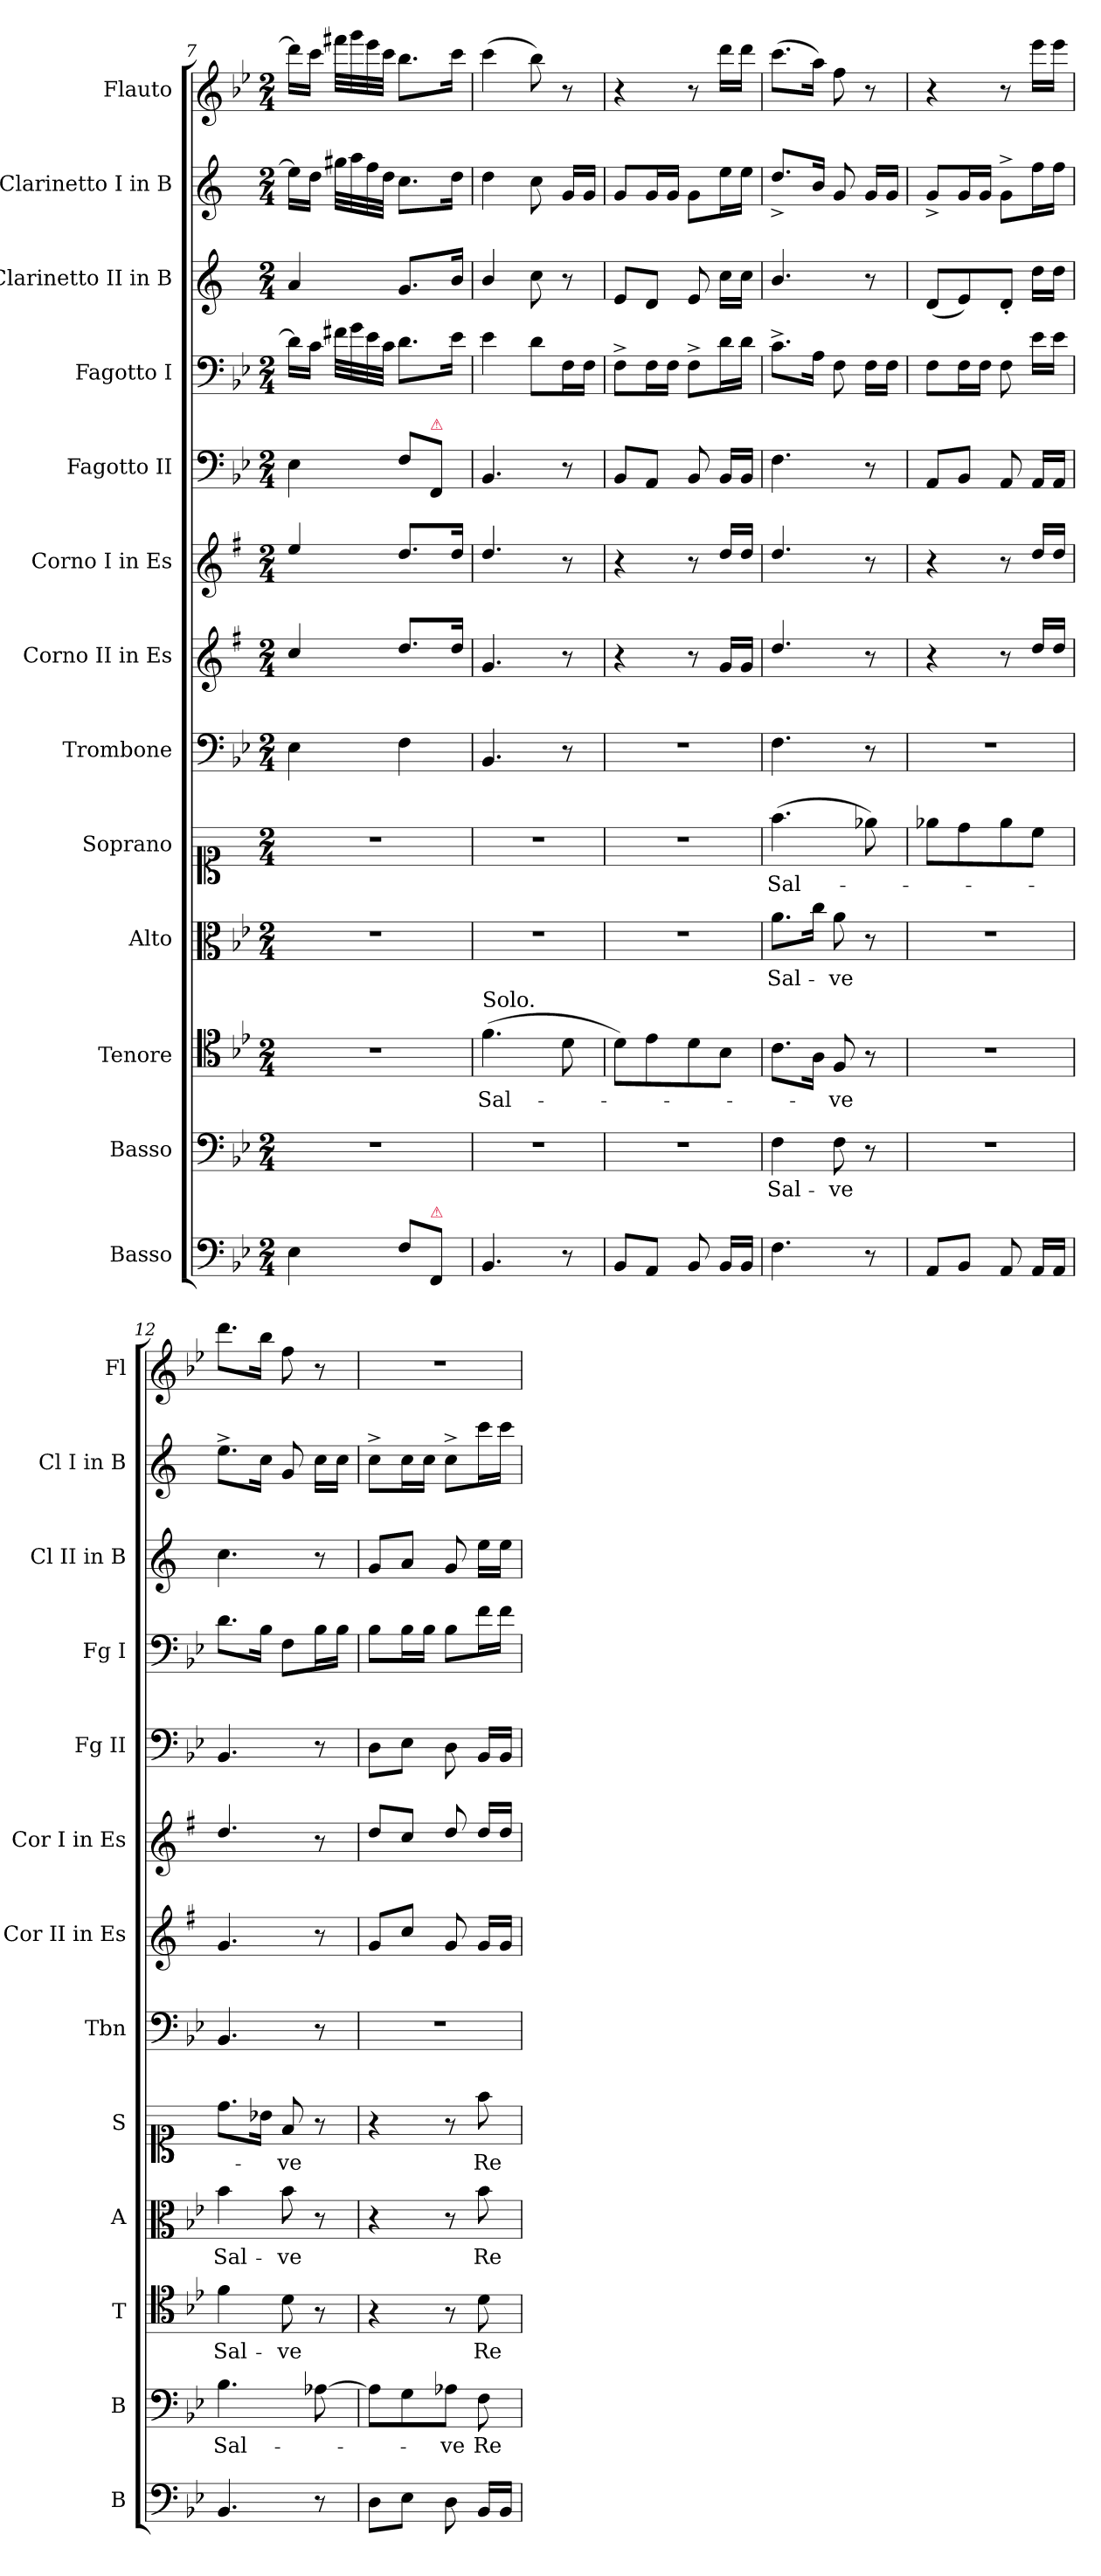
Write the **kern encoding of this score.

**kern	**kern	**text	**kern	**text	**kern	**text	**kern	**text	**kern	**kern	**kern	**kern	**kern	**kern	**kern	**kern
*part13	*part12	*part12	*part11	*part11	*part10	*part10	*part9	*part9	*part8	*part7	*part6	*part5	*part4	*part3	*part2	*part1
*staff13	*staff12	*staff12	*staff11	*staff11	*staff10	*staff10	*staff9	*staff9	*staff8	*staff7	*staff6	*staff5	*staff4	*staff3	*staff2	*staff1
*I"Basso	*I"Basso	*	*I"Tenore	*	*I"Alto	*	*I"Soprano	*	*I"Trombone	*I"Corno II in Es	*I"Corno I in Es	*I"Fagotto II	*I"Fagotto I	*I"Clarinetto II in B	*I"Clarinetto I in B	*I"Flauto
*I'B	*I'B	*	*I'T	*	*I'A	*	*I'S	*	*I'Tbn	*I'Cor II in Es	*I'Cor I in Es	*I'Fg II	*I'Fg I	*I'Cl II in B	*I'Cl I in B	*I'Fl
*clefF4	*clefF4	*	*clefC4	*	*clefC3	*	*clefC1	*	*clefF4	*clefG2	*clefG2	*clefF4	*clefF4	*clefG2	*clefG2	*clefG2
*	*	*	*	*	*	*	*	*	*	*ITrd5c9	*ITrd5c9	*	*	*ITrd1c2	*ITrd1c2	*
*k[b-e-]	*k[b-e-]	*	*k[b-e-]	*	*k[b-e-]	*	*	*	*k[b-e-]	*k[b-e-]	*k[b-e-]	*k[b-e-]	*k[b-e-]	*k[b-e-]	*k[b-e-]	*k[b-e-]
*M2/4	*M2/4	*	*M2/4	*	*M2/4	*	*M2/4	*	*M2/4	*M2/4	*M2/4	*M2/4	*M2/4	*M2/4	*M2/4	*M2/4
=7	=7	=7	=7	=7	=7	=7	=7	=7	=7	=7	=7	=7	=7	=7	=7	=7
4E-\	2r	.	2r	.	2r	.	2r	.	4E-\	4e-/	4g/	4E-\	16d\LL]	4g/	16dd\LL]	16ddd\LL]
.	.	.	.	.	.	.	.	.	.	.	.	.	16c\JJ	.	16cc\JJ	16ccc\JJ
.	.	.	.	.	.	.	.	.	.	.	.	.	32f#X\LLL	.	32ff#X\LLL	32fff#X\LLL
.	.	.	.	.	.	.	.	.	.	.	.	.	32g\	.	32gg\	32ggg\
.	.	.	.	.	.	.	.	.	.	.	.	.	32e-\	.	32ee-\	32eee-\
.	.	.	.	.	.	.	.	.	.	.	.	.	32c\JJJ	.	32cc\JJJ	32ccc\JJJ
8F\L	.	.	.	.	.	.	.	.	4F\	8.f/L	8.f/L	8F\L	8.d\L	8.f/L	8.b-\L	8.bb-\L
!	!	!	!	!	!	!	!	!	!	!	!	!LO:TX:a:color=crimson:t=⚠	!	!	!	!
!LO:TX:a:color=crimson:t=⚠	!	!	!	!	!	!	!	!	!	!	!	!	!	!	!	!
8FF/J	.	.	.	.	.	.	.	.	.	.	.	8FF/J	.	.	.	.
.	.	.	.	.	.	.	.	.	.	16f/Jk	16f/Jk	.	16e-\Jk	16a/Jk	16cc\Jk	16ccc\Jk
=8	=8	=8	=8	=8	=8	=8	=8	=8	=8	=8	=8	=8	=8	=8	=8	=8
!	!	!	!LO:TX:a:t=Solo.	!	!	!	!	!	!	!	!	!	!	!	!	!
4.BB-/	2r	.	(>4.f\	Sal-	2r	.	2r	.	4.BB-/	4.B-/	4.f/	4.BB-/	4e-\	4a/	4cc\	(>4ccc\
.	.	.	.	.	.	.	.	.	.	.	.	.	8d\L	8b-\	8b-\	8bb-\)
8r	.	.	8d\	.	.	.	.	.	8r	8r	8r	8r	16F\L	8r	16f/LL	8r
.	.	.	.	.	.	.	.	.	.	.	.	.	16F\JJ	.	16f/JJ	.
=9	=9	=9	=9	=9	=9	=9	=9	=9	=9	=9	=9	=9	=9	=9	=9	=9
8BB-/L	2r	.	8d\L)	.	2r	.	2r	.	2r	4r	4r	8BB-/L	8F^\L	8d/L	8f/L	4r
8AA/J	.	.	8e-\	.	.	.	.	.	.	.	.	8AA/J	16F\L	8c/J	16f/L	.
.	.	.	.	.	.	.	.	.	.	.	.	.	16F\JJ	.	16f/JJ	.
8BB-/	.	.	8d\	.	.	.	.	.	.	8r	8r	8BB-/	8F^\L	8d/	8f/L	8r
16BB-/LL	.	.	8B-\J	.	.	.	.	.	.	16B-/LL	16f/LL	16BB-/LL	16d\L	16b-\LL	16dd\L	16ddd\LL
16BB-/JJ	.	.	.	.	.	.	.	.	.	16B-/JJ	16f/JJ	16BB-/JJ	16d\JJ	16b-\JJ	16dd\JJ	16ddd\JJ
=10	=10	=10	=10	=10	=10	=10	=10	=10	=10	=10	=10	=10	=10	=10	=10	=10
4.F\	4F\	Sal-	8.c\L	.	8.a\L	Sal-	(>4.ff\	Sal-	4.F\	4.f/	4.f/	4.F\	8.c^\L	4.a/	8.cc^\L	(>8.ccc\L
.	.	.	16A\Jk	.	16cc\Jk	.	.	.	.	.	.	.	16A\Jk	.	16a/Jk	16aa\Jk)
.	8F\	-ve	8F/	-ve	8a\	-ve	.	.	.	.	.	.	8F\	.	8f/	8ff\
8r	8r	.	8r	.	8r	.	8ee-\)	.	8r	8r	8r	8r	16F\LL	8r	16f/LL	8r
.	.	.	.	.	.	.	.	.	.	.	.	.	16F\JJ	.	16f/JJ	.
=11	=11	=11	=11	=11	=11	=11	=11	=11	=11	=11	=11	=11	=11	=11	=11	=11
8AA/L	2r	.	2r	.	2r	.	8ee-\L	.	2r	4r	4r	8AA/L	8F\L	(<8c/L	8f^/L	4r
8BB-/J	.	.	.	.	.	.	8dd\	.	.	.	.	8BB-/J	16F\L	8d/)	16f/L	.
.	.	.	.	.	.	.	.	.	.	.	.	.	16F\JJ	.	16f/JJ	.
8AA/	.	.	.	.	.	.	8ee-\	.	.	8r	8r	8AA/	8F\	8c'/J	8f^/L	8r
16AA/LL	.	.	.	.	.	.	8cc\J	.	.	16f/LL	16f/LL	16AA/LL	16e-\LL	16cc\LL	16ee-\L	16eee-\LL
16AA/JJ	.	.	.	.	.	.	.	.	.	16f/JJ	16f/JJ	16AA/JJ	16e-\JJ	16cc\JJ	16ee-\JJ	16eee-\JJ
=12	=12	=12	=12	=12	=12	=12	=12	=12	=12	=12	=12	=12	=12	=12	=12	=12
4.BB-/	4.B-\	Sal-	4f\	Sal-	4b-\	Sal-	8.dd\L	.	4.BB-/	4.B-/	4.f/	4.BB-/	8.d\L	4.b-\	8.dd^\L	8.ddd\L
.	.	.	.	.	.	.	16b-\Jk	.	.	.	.	.	16B-\Jk	.	16b-\Jk	16bb-\Jk
.	.	.	8d\	-ve	8b-\	-ve	8f/	-ve	.	.	.	.	8F\L	.	8f/	8ff\
8r	[8A-X\	.	8r	.	8r	.	8r	.	8r	8r	8r	8r	16B-\L	8r	16b-\LL	8r
.	.	.	.	.	.	.	.	.	.	.	.	.	16B-\JJ	.	16b-\JJ	.
=13	=13	=13	=13	=13	=13	=13	=13	=13	=13	=13	=13	=13	=13	=13	=13	=13
8D\L	8A-\L]	.	4r	.	4r	.	4r	.	2r	8B-\L	8f/L	8D\L	8B-\L	8f/L	8b-^\L	2r
8E-\J	8G\	.	.	.	.	.	.	.	.	8e-/J	8e-/J	8E-\J	16B-\L	8g/J	16b-\L	.
.	.	.	.	.	.	.	.	.	.	.	.	.	16B-\JJ	.	16b-\JJ	.
8D\	8A-X\J	-ve	8r	.	8r	.	8r	.	.	8B-/	8f/	8D\	8B-\L	8f/	8b-^\L	.
16BB-/LL	8F\	Re-	8d\	Re-	8b-\	Re-	8ff\	Re-	.	16B-/LL	16f/LL	16BB-/LL	16f\L	16dd\LL	16bb-\L	.
16BB-/JJ	.	.	.	.	.	.	.	.	.	16B-/JJ	16f/JJ	16BB-/JJ	16f\JJ	16dd\JJ	16bb-\JJ	.
=	=	=	=	=	=	=	=	=	=	=	=	=	=	=	=	=
*-	*-	*-	*-	*-	*-	*-	*-	*-	*-	*-	*-	*-	*-	*-	*-	*-
